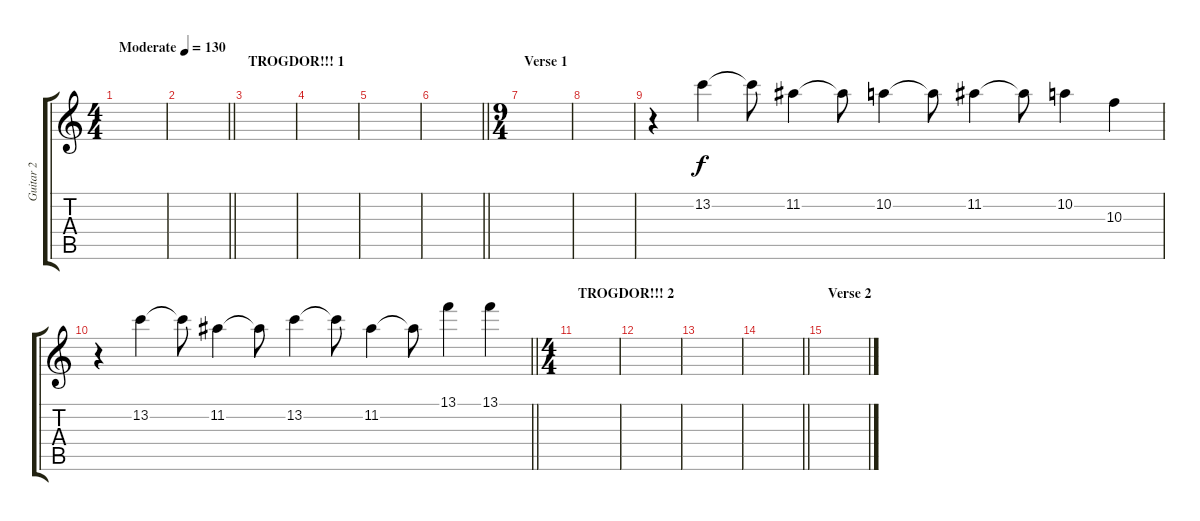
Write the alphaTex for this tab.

\track ("Guitar 2" "Guitar 2") {instrument distortionguitar}
\staff {score tabs}
\tuning (E4 B3 G3 D3 A2 D2) {hide}
\ts (4 4)
\tempo (130 "Moderate")
\clef g2
\ks c
|
\barLineRight lightlight
|
\section ("" "TROGDOR!!! 1")
|
|
|
\barLineRight lightlight
|
\ts (9 4)
\section ("" "Verse 1")
|
|
r.4 13.2.4 13.2{t}.8 11.2.4 11.2{t}.8 10.2.4 10.2{t}.8 11.2.4 11.2{t}.8 10.2.4 10.3.4 |
\barLineRight lightlight
r.4 13.2.4 13.2{t}.8 11.2.4 11.2{t}.8 13.2.4 13.2{t}.8 11.2.4 11.2{t}.8 13.1.4 13.1.4 |
\ts (4 4)
\section ("" "TROGDOR!!! 2")
|
|
|
\barLineRight lightlight
|
\section ("" "Verse 2")
